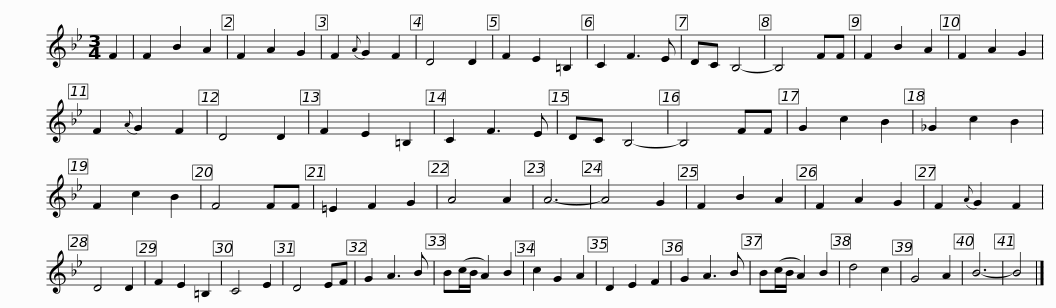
X:1
L:1/8
M:3/4
I:linebreak $
K:Bb
V:1 treble
V:1
 F2 | F2 B2 A2 | F2 A2 G2 | F2{A} G2 F2 | D4 D2 | %5
 F2 E2 =B,2 | C2 F3 E | DC B,4- | B,4 FF | F2 B2 A2 | %10
 F2 A2 G2 | F2{A} G2 F2 |$ D4 D2 | F2 E2 =B,2 | C2 F3 E | %15
 DC B,4- | B,4 FF | G2 c2 B2 | _G2 c2 B2 | F2 c2 B2 | %20
 F4 FF | =E2 F2 G2 | A4 A2 | A6- | A4 G2 |$ %25
 F2 B2 A2 | F2 A2 G2 | F2{A} G2 F2 | D4 D2 | F2 E2 =B,2 | %30
 C4 E2 | D4 EF | G2 A3 B | B(c/B/ A2) B2 | c2 G2 A2 | %35
 D2 E2 F2 | G2 A3 B |$ B(c/B/ A2) B2 | d4 c2 | G4 A2 | %40
 B6- | B4 |] %42
